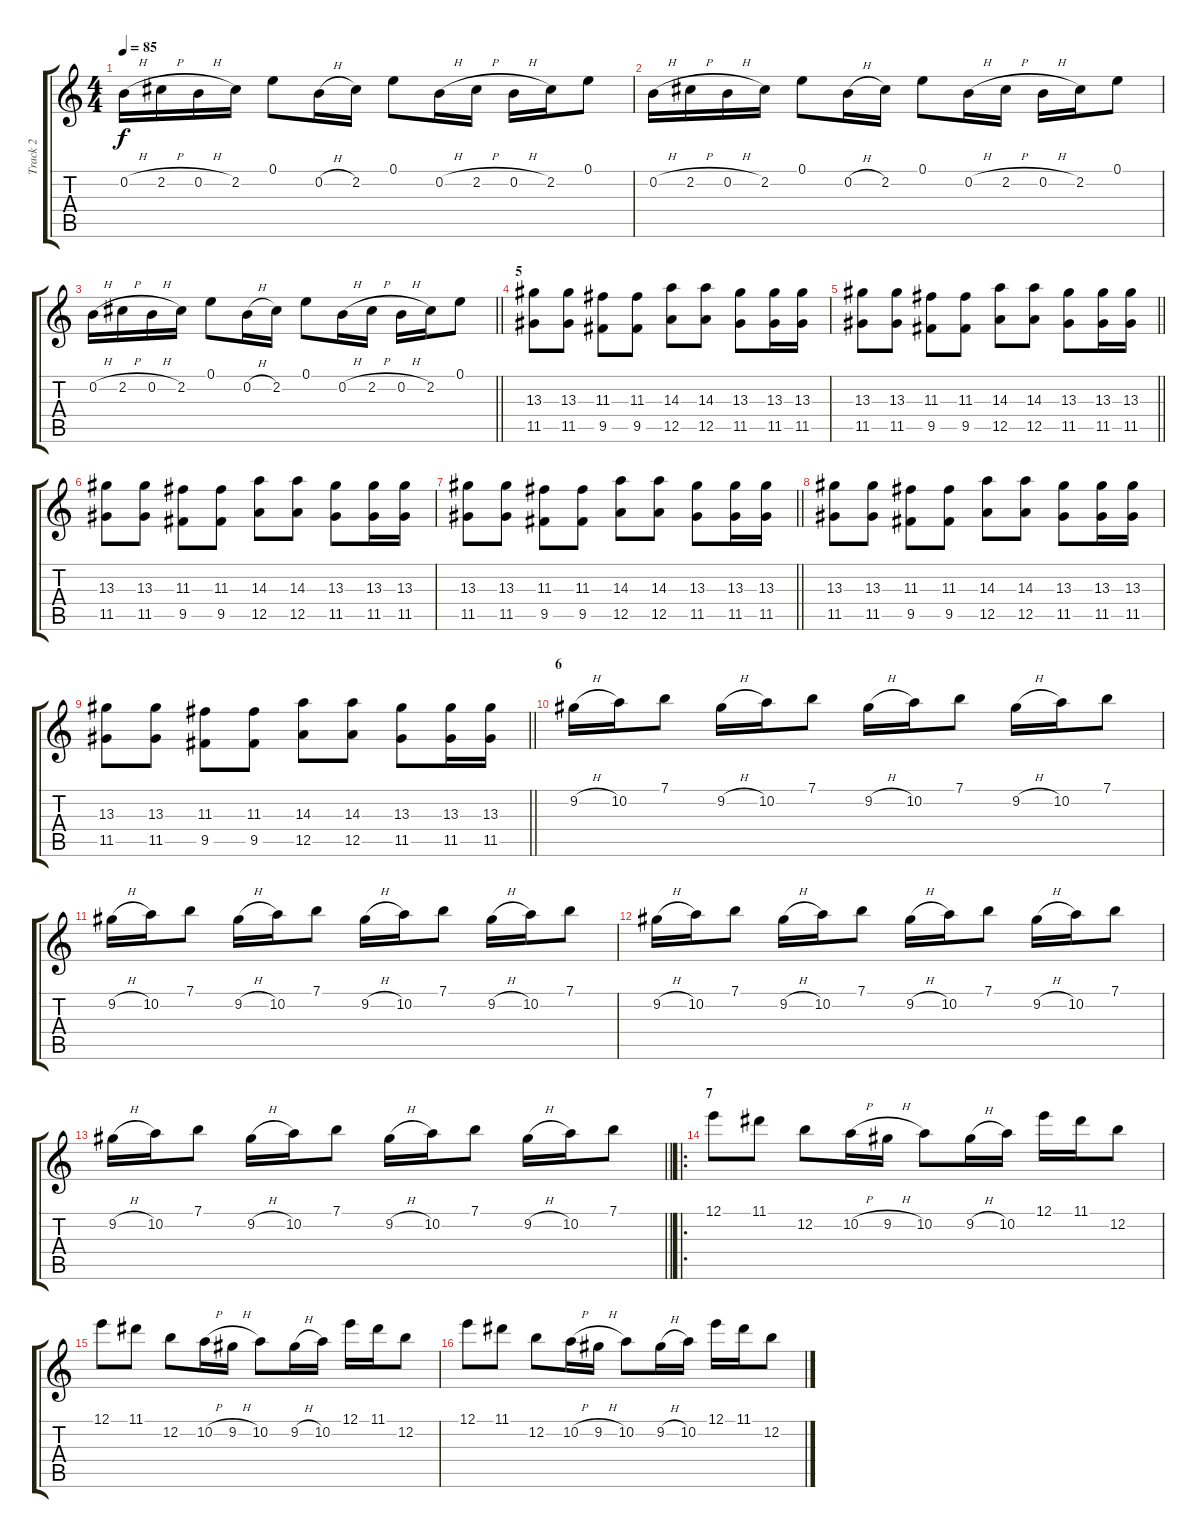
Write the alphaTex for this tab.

\track ("Track 2" "Track 2") {instrument acousticguitarsteel}
\staff {score tabs}
\tuning (E4 B3 G3 D3 A2 E2) {hide}
\ts (4 4)
\tempo 85
\clef g2
\ks c
0.2{h}.16{dy f} 2.2{h}.16 0.2{h}.16 2.2.16 0.1.8 0.2{h}.16 2.2.16 0.1.8 0.2{h}.16 2.2{h}.16 0.2{h}.16 2.2.16 0.1.8 |
0.2{h}.16 2.2{h}.16 0.2{h}.16 2.2.16 0.1.8 0.2{h}.16 2.2.16 0.1.8 0.2{h}.16 2.2{h}.16 0.2{h}.16 2.2.16 0.1.8 |
\barLineRight lightlight
0.2{h}.16 2.2{h}.16 0.2{h}.16 2.2.16 0.1.8 0.2{h}.16 2.2.16 0.1.8 0.2{h}.16 2.2{h}.16 0.2{h}.16 2.2.16 0.1.8 |
\section ("" "5")
(13.3 11.5).8 (13.3 11.5).8 (11.3 9.5).8 (11.3 9.5).8 (14.3 12.5).8 (14.3 12.5).8 (13.3 11.5).8 (13.3 11.5).16 (13.3 11.5).16 |
\barLineRight lightlight
(13.3 11.5).8 (13.3 11.5).8 (11.3 9.5).8 (11.3 9.5).8 (14.3 12.5).8 (14.3 12.5).8 (13.3 11.5).8 (13.3 11.5).16 (13.3 11.5).16 |
(13.3 11.5).8 (13.3 11.5).8 (11.3 9.5).8 (11.3 9.5).8 (14.3 12.5).8 (14.3 12.5).8 (13.3 11.5).8 (13.3 11.5).16 (13.3 11.5).16 |
\barLineRight lightlight
(13.3 11.5).8 (13.3 11.5).8 (11.3 9.5).8 (11.3 9.5).8 (14.3 12.5).8 (14.3 12.5).8 (13.3 11.5).8 (13.3 11.5).16 (13.3 11.5).16 |
(13.3 11.5).8 (13.3 11.5).8 (11.3 9.5).8 (11.3 9.5).8 (14.3 12.5).8 (14.3 12.5).8 (13.3 11.5).8 (13.3 11.5).16 (13.3 11.5).16 |
\barLineRight lightlight
(13.3 11.5).8 (13.3 11.5).8 (11.3 9.5).8 (11.3 9.5).8 (14.3 12.5).8 (14.3 12.5).8 (13.3 11.5).8 (13.3 11.5).16 (13.3 11.5).16 |
\section ("" "6")
9.2{h}.16 10.2.16 7.1.8 9.2{h}.16 10.2.16 7.1.8 9.2{h}.16 10.2.16 7.1.8 9.2{h}.16 10.2.16 7.1.8 |
9.2{h}.16 10.2.16 7.1.8 9.2{h}.16 10.2.16 7.1.8 9.2{h}.16 10.2.16 7.1.8 9.2{h}.16 10.2.16 7.1.8 |
9.2{h}.16 10.2.16 7.1.8 9.2{h}.16 10.2.16 7.1.8 9.2{h}.16 10.2.16 7.1.8 9.2{h}.16 10.2.16 7.1.8 |
\barLineRight lightlight
9.2{h}.16 10.2.16 7.1.8 9.2{h}.16 10.2.16 7.1.8 9.2{h}.16 10.2.16 7.1.8 9.2{h}.16 10.2.16 7.1.8 |
\ro
\section ("" "7")
12.1.8 11.1.8 12.2.8 10.2{h}.16 9.2{h}.16 10.2.8 9.2{h}.16 10.2.16 12.1.16 11.1.16 12.2.8 |
12.1.8 11.1.8 12.2.8 10.2{h}.16 9.2{h}.16 10.2.8 9.2{h}.16 10.2.16 12.1.16 11.1.16 12.2.8 |
12.1.8 11.1.8 12.2.8 10.2{h}.16 9.2{h}.16 10.2.8 9.2{h}.16 10.2.16 12.1.16 11.1.16 12.2.8
